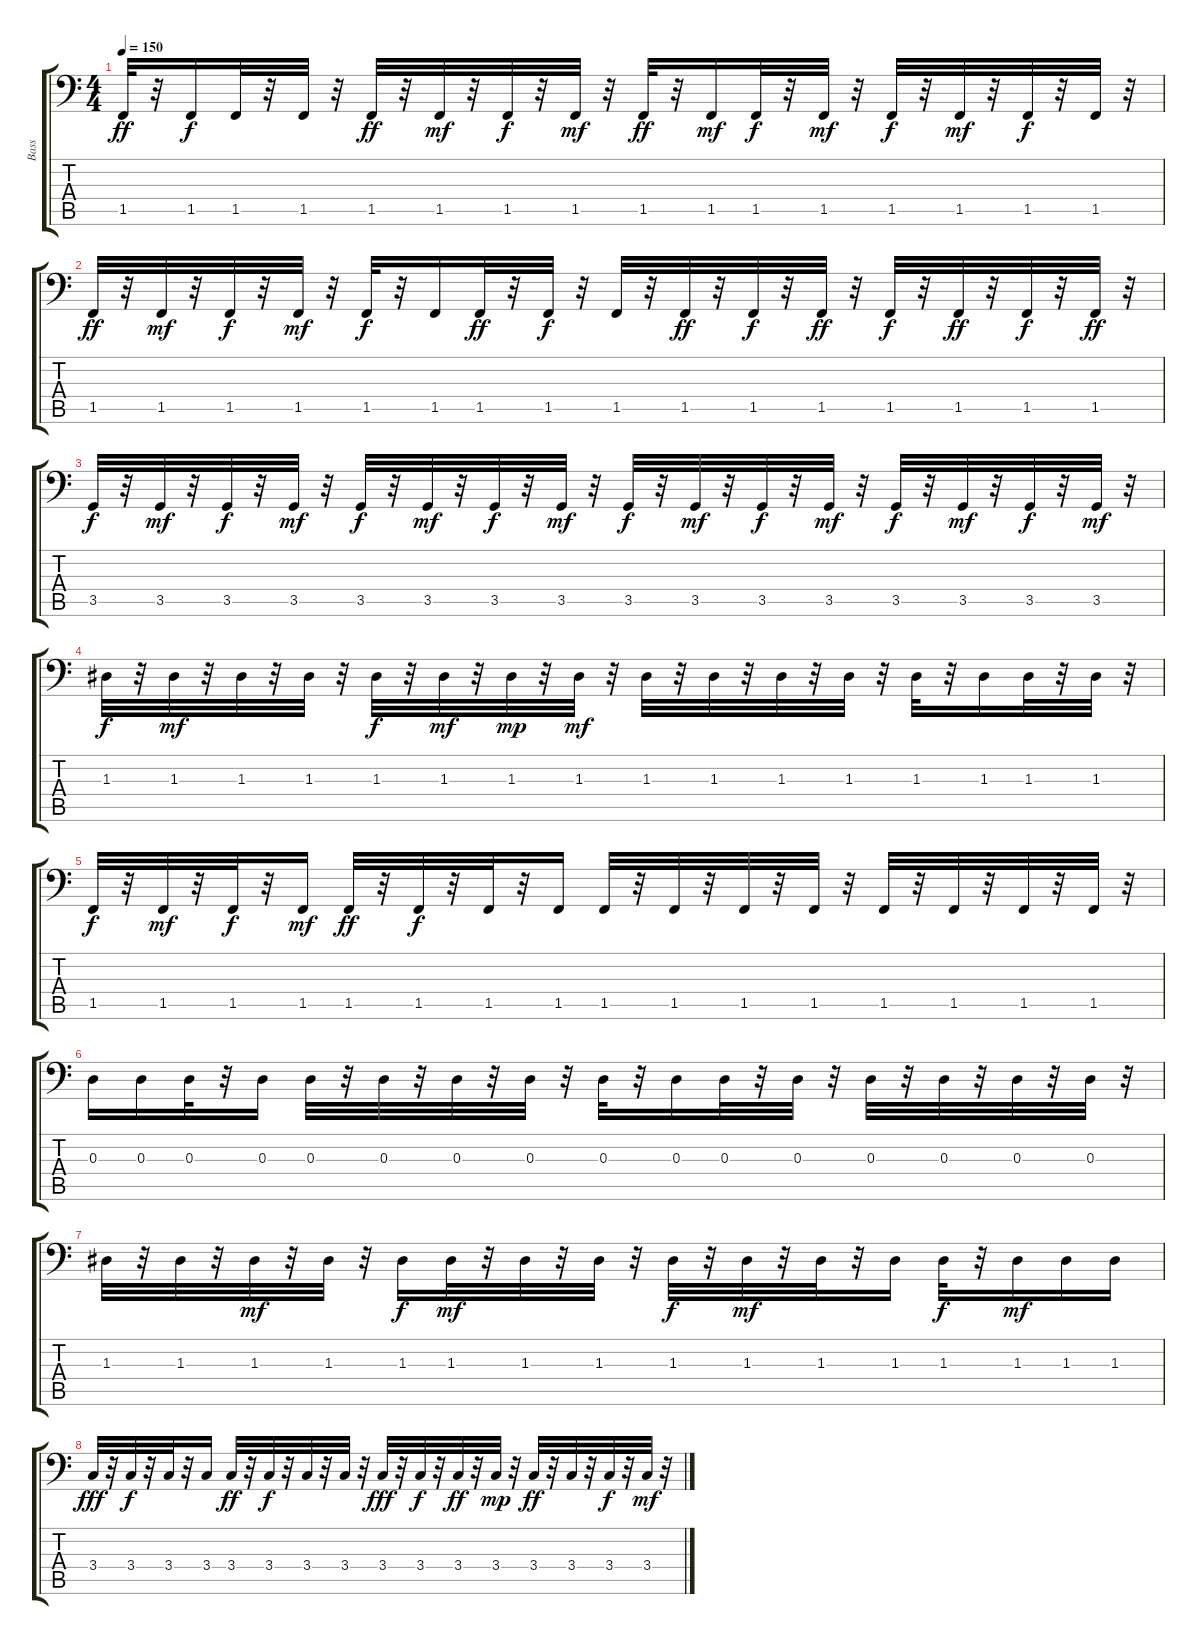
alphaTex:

\track ("Bass" "Bass") {instrument electricbassfinger}
\staff {score tabs}
\tuning (C3 G2 D2 A1 E1 B0) {hide}
\ts (4 4)
\tempo 150
\clef f4
\ks c
1.5.32{dy ff} r.32 1.5.16{dy f} 1.5.32 r.32 1.5.32 r.32 1.5.32{dy ff} r.32 1.5.32{dy mf} r.32 1.5.32{dy f} r.32 1.5.32{dy mf} r.32 1.5.32{dy ff} r.32 1.5.16{dy mf} 1.5.32{dy f} r.32 1.5.32{dy mf} r.32 1.5.32{dy f} r.32 1.5.32{dy mf} r.32 1.5.32{dy f} r.32 1.5.32 r.32 |
1.5.32{dy ff} r.32 1.5.32{dy mf} r.32 1.5.32{dy f} r.32 1.5.32{dy mf} r.32 1.5.32{dy f} r.32 1.5.16 1.5.32{dy ff} r.32 1.5.32{dy f} r.32 1.5.32 r.32 1.5.32{dy ff} r.32 1.5.32{dy f} r.32 1.5.32{dy ff} r.32 1.5.32{dy f} r.32 1.5.32{dy ff} r.32 1.5.32{dy f} r.32 1.5.32{dy ff} r.32 |
3.5.32{dy f} r.32 3.5.32{dy mf} r.32 3.5.32{dy f} r.32 3.5.32{dy mf} r.32 3.5.32{dy f} r.32 3.5.32{dy mf} r.32 3.5.32{dy f} r.32 3.5.32{dy mf} r.32 3.5.32{dy f} r.32 3.5.32{dy mf} r.32 3.5.32{dy f} r.32 3.5.32{dy mf} r.32 3.5.32{dy f} r.32 3.5.32{dy mf} r.32 3.5.32{dy f} r.32 3.5.32{dy mf} r.32 |
1.3.32{dy f} r.32 1.3.32{dy mf} r.32 1.3.32 r.32 1.3.32 r.32 1.3.32{dy f} r.32 1.3.32{dy mf} r.32 1.3.32{dy mp} r.32 1.3.32{dy mf} r.32 1.3.32 r.32 1.3.32 r.32 1.3.32 r.32 1.3.32 r.32 1.3.32 r.32 1.3.16 1.3.32 r.32 1.3.32 r.32 |
1.5.32{dy f} r.32 1.5.32{dy mf} r.32 1.5.32{dy f} r.32 1.5.16{dy mf} 1.5.32{dy ff} r.32 1.5.32{dy f} r.32 1.5.32 r.32 1.5.16 1.5.32 r.32 1.5.32 r.32 1.5.32 r.32 1.5.32 r.32 1.5.32 r.32 1.5.32 r.32 1.5.32 r.32 1.5.32 r.32 |
0.3.16 0.3.16 0.3.32 r.32 0.3.16 0.3.32 r.32 0.3.32 r.32 0.3.32 r.32 0.3.32 r.32 0.3.32 r.32 0.3.16 0.3.32 r.32 0.3.32 r.32 0.3.32 r.32 0.3.32 r.32 0.3.32 r.32 0.3.32 r.32 |
1.3.32 r.32 1.3.32 r.32 1.3.32{dy mf} r.32 1.3.32 r.32 1.3.16{dy f} 1.3.32{dy mf} r.32 1.3.32 r.32 1.3.32 r.32 1.3.32{dy f} r.32 1.3.32{dy mf} r.32 1.3.32 r.32 1.3.16 1.3.32{dy f} r.32 1.3.16{dy mf} 1.3.16 1.3.16 |
3.4.32{dy fff} r.32 3.4.32{dy f} r.32 3.4.32 r.32 3.4.16 3.4.32{dy ff} r.32 3.4.32{dy f} r.32 3.4.32 r.32 3.4.32 r.32 3.4.32{dy fff} r.32 3.4.32{dy f} r.32 3.4.32{dy ff} r.32 3.4.32{dy mp} r.32 3.4.32{dy ff} r.32 3.4.32 r.32 3.4.32{dy f} r.32 3.4.32{dy mf} r.32
